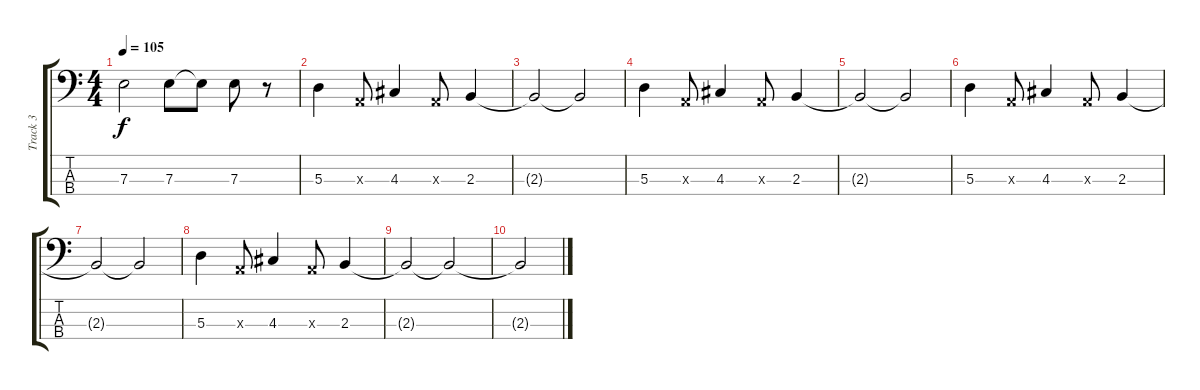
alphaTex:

\track ("Track 3" "Track 3") {instrument electricbassfinger}
\staff {score tabs}
\tuning (G2 D2 A1 E1) {hide}
\ts (4 4)
\tempo 105
\clef f4
\ks c
7.3.2{dy f} 7.3.8 7.3{t}.8 7.3.8 r.8 |
5.3.4 0.3{x}.8 4.3.4 0.3{x}.8 2.3.4 |
2.3{t}.2 2.3{t}.2 |
5.3.4 0.3{x}.8 4.3.4 0.3{x}.8 2.3.4 |
2.3{t}.2 2.3{t}.2 |
5.3.4 0.3{x}.8 4.3.4 0.3{x}.8 2.3.4 |
2.3{t}.2 2.3{t}.2 |
5.3.4 0.3{x}.8 4.3.4 0.3{x}.8 2.3.4 |
2.3{t}.2 2.3{t}.2 |
2.3{t}.2
